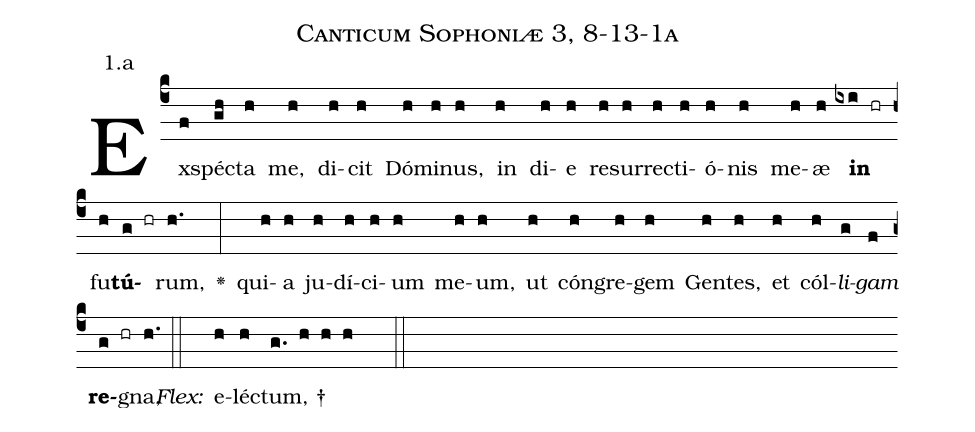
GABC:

name: Canticum Sophoniæ 3, 8-13-1a;
annotation: 1.a;
%%
(c4)Ex(f)spé(gh)cta(h) me,(h) di(h)cit(h) Dó(h)mi(h)nus,(h) in(h) di(h)e(h) re(h)sur(h)re(h)cti(h)ó(h)nis(h) me(h)æ(h) <b>in</b>(ixi hr) fu(h)<b>tú</b>(g hr)rum,(h.) <v>\greheightstar</v>(:) qui(h)a(h) ju(h)dí(h)ci(h)um(h) me(h)um,(h) ut(h) cón(h)gre(h)gem(h) Gen(h)tes,(h) et(h) cól(h)<i>li</i>(g)<i>gam</i>(f) <b>re</b>(g hr)gna,(h.) (::)
<i>Flex:</i>()  e(h)lé(h)ctum, †(g. h h h  ::)

%E(h) u(h) o(g) u(f) a(g) e.(h.) (::)
